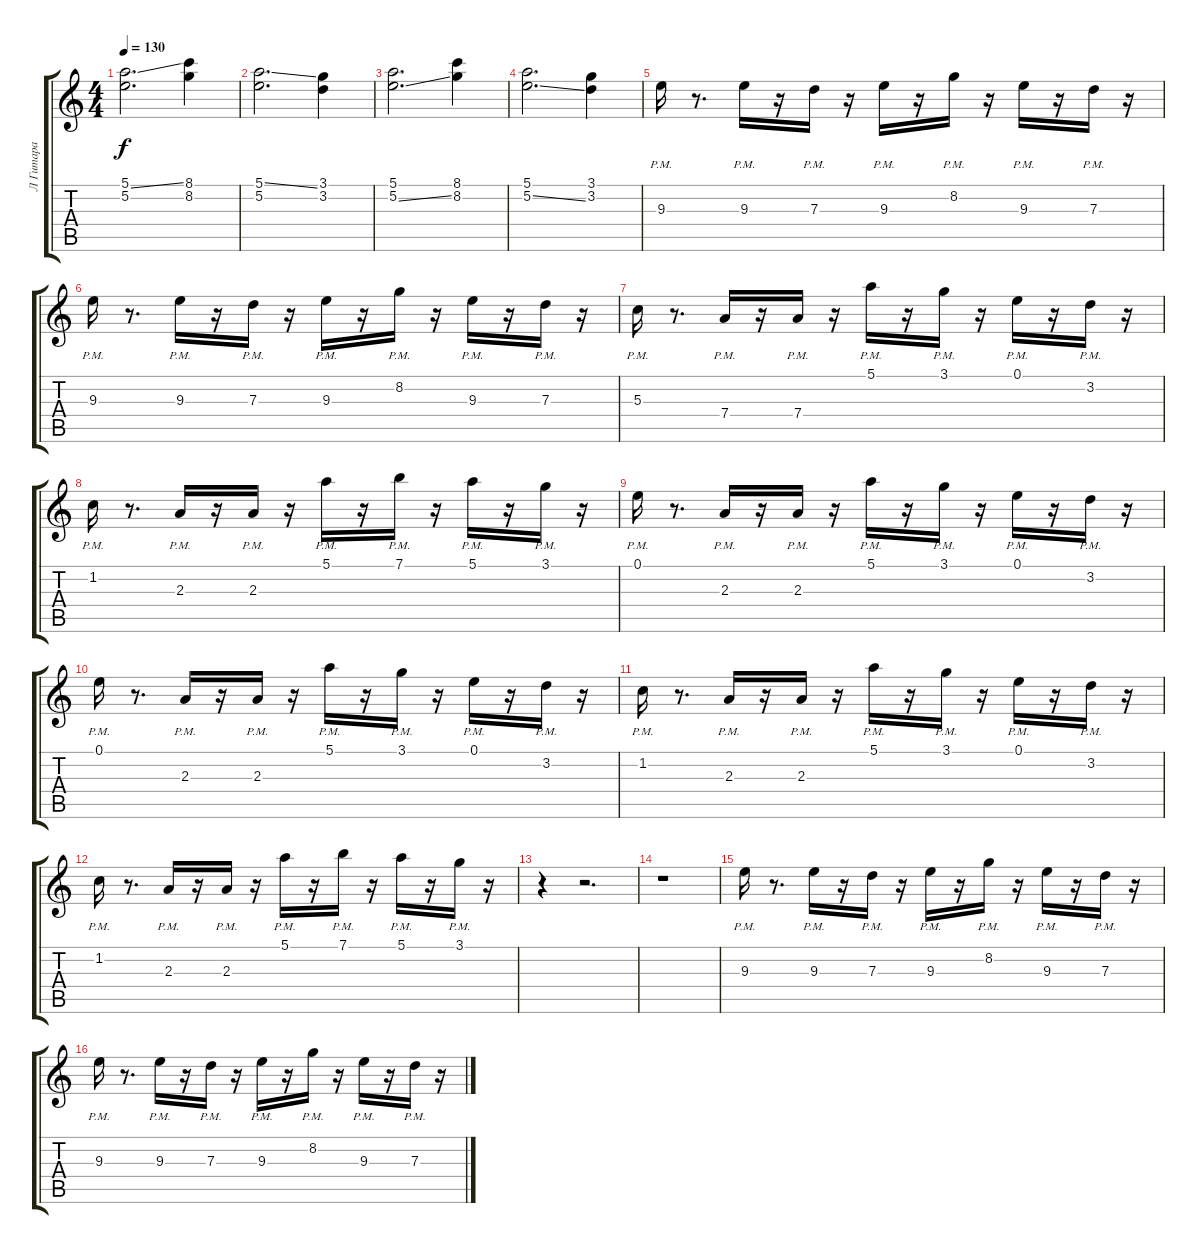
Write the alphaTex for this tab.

\track ("Л Гитара" "Л Гитара") {instrument distortionguitar}
\staff {score tabs}
\tuning (E4 B3 G3 D3 A2 E2) {hide}
\ts (4 4)
\tempo 130
\clef g2
\ks c
(5.1{ss} 5.2).2{d dy f instrument distortionguitar} (8.1 8.2).4 |
(5.1{ss} 5.2).2{d} (3.1 3.2).4 |
(5.1 5.2{ss}).2{d} (8.1 8.2).4 |
(5.1 5.2{ss}).2{d} (3.1 3.2).4 |
9.3{pm}.16 r.8{d} 9.3{pm}.16 r.16 7.3{pm}.16 r.16 9.3{pm}.16 r.16 8.2{pm}.16 r.16 9.3{pm}.16 r.16 7.3{pm}.16 r.16 |
9.3{pm}.16 r.8{d} 9.3{pm}.16 r.16 7.3{pm}.16 r.16 9.3{pm}.16 r.16 8.2{pm}.16 r.16 9.3{pm}.16 r.16 7.3{pm}.16 r.16 |
5.3{pm}.16 r.8{d} 7.4{pm}.16 r.16 7.4{pm}.16 r.16 5.1{pm}.16 r.16 3.1{pm}.16 r.16 0.1{pm}.16 r.16 3.2{pm}.16 r.16 |
1.2{pm}.16 r.8{d} 2.3{pm}.16 r.16 2.3{pm}.16 r.16 5.1{pm}.16 r.16 7.1{pm}.16 r.16 5.1{pm}.16 r.16 3.1{pm}.16 r.16 |
0.1{pm}.16 r.8{d} 2.3{pm}.16 r.16 2.3{pm}.16 r.16 5.1{pm}.16 r.16 3.1{pm}.16 r.16 0.1{pm}.16 r.16 3.2{pm}.16 r.16 |
0.1{pm}.16 r.8{d} 2.3{pm}.16 r.16 2.3{pm}.16 r.16 5.1{pm}.16 r.16 3.1{pm}.16 r.16 0.1{pm}.16 r.16 3.2{pm}.16 r.16 |
1.2{pm}.16 r.8{d} 2.3{pm}.16 r.16 2.3{pm}.16 r.16 5.1{pm}.16 r.16 3.1{pm}.16 r.16 0.1{pm}.16 r.16 3.2{pm}.16 r.16 |
1.2{pm}.16 r.8{d} 2.3{pm}.16 r.16 2.3{pm}.16 r.16 5.1{pm}.16 r.16 7.1{pm}.16 r.16 5.1{pm}.16 r.16 3.1{pm}.16 r.16 |
r.4 r.2{d} |
r.1 |
9.3{pm}.16 r.8{d} 9.3{pm}.16 r.16 7.3{pm}.16 r.16 9.3{pm}.16 r.16 8.2{pm}.16 r.16 9.3{pm}.16 r.16 7.3{pm}.16 r.16 |
9.3{pm}.16 r.8{d} 9.3{pm}.16 r.16 7.3{pm}.16 r.16 9.3{pm}.16 r.16 8.2{pm}.16 r.16 9.3{pm}.16 r.16 7.3{pm}.16 r.16
